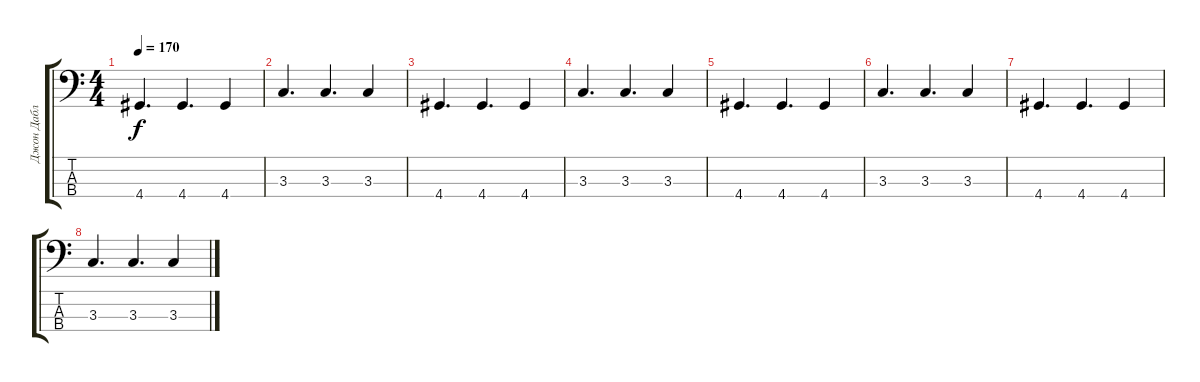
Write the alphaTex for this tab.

\track ("Джон Дабл" "Джон Дабл") {instrument electricbassfinger}
\staff {score tabs}
\tuning (G2 D2 A1 E1) {hide}
\ts (4 4)
\tempo 170
\clef f4
\ks c
4.4.4{d dy f} 4.4.4{d} 4.4.4 |
3.3.4{d} 3.3.4{d} 3.3.4 |
4.4.4{d} 4.4.4{d} 4.4.4 |
3.3.4{d} 3.3.4{d} 3.3.4 |
4.4.4{d} 4.4.4{d} 4.4.4 |
3.3.4{d} 3.3.4{d} 3.3.4 |
4.4.4{d} 4.4.4{d} 4.4.4 |
3.3.4{d} 3.3.4{d} 3.3.4
